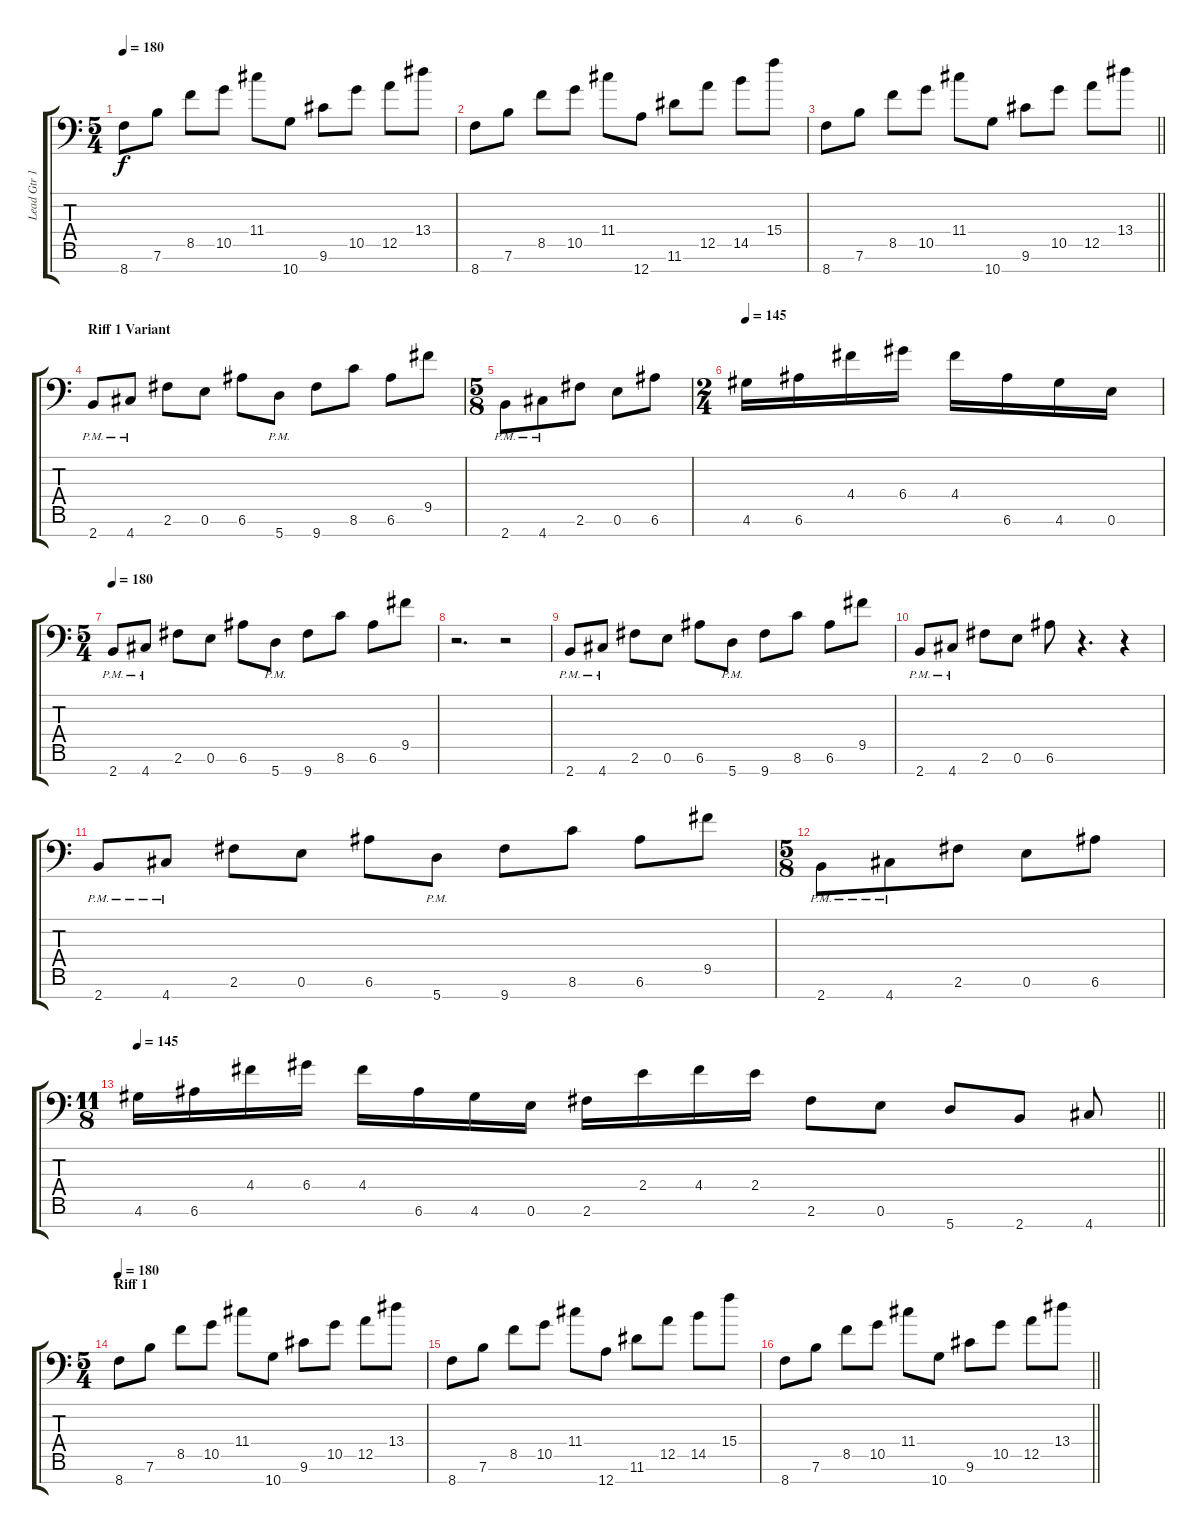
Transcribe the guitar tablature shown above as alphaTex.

\track ("Lead Gtr 1" "Lead Gtr 1") {instrument distortionguitar}
\staff {score tabs}
\tuning (E4 B3 G3 D3 A2 E2 A1) {hide}
\ts (5 4)
\tempo 180
\clef f4
\ks c
8.7.8{dy f} 7.6.8 8.5.8 10.5.8 11.4.8 10.7.8 9.6.8 10.5.8 12.5.8 13.4.8 |
8.7.8 7.6.8 8.5.8 10.5.8 11.4.8 12.7.8 11.6.8 12.5.8 14.5.8 15.4.8 |
\barLineRight lightlight
8.7.8 7.6.8 8.5.8 10.5.8 11.4.8 10.7.8 9.6.8 10.5.8 12.5.8 13.4.8 |
\section ("" "Riff 1 Variant")
2.7{pm}.8 4.7{pm}.8 2.6.8 0.6.8 6.6.8 5.7{pm}.8 9.7.8 8.6.8 6.6.8 9.5.8 |
\ts (5 8)
2.7{pm}.8 4.7{pm}.8 2.6.8 0.6.8 6.6.8 |
\ts (2 4)
\tempo 145
4.6.16 6.6.16 4.4.16 6.4.16 4.4.16 6.6.16 4.6.16 0.6.16 |
\ts (5 4)
\tempo 180
2.7{pm}.8 4.7{pm}.8 2.6.8 0.6.8 6.6.8 5.7{pm}.8 9.7.8 8.6.8 6.6.8 9.5.8 |
r.2{d} r.2 |
2.7{pm}.8 4.7{pm}.8 2.6.8 0.6.8 6.6.8 5.7{pm}.8 9.7.8 8.6.8 6.6.8 9.5.8 |
2.7{pm}.8 4.7{pm}.8 2.6.8 0.6.8 6.6.8 r.4{d} r.4 |
2.7{pm}.8 4.7{pm}.8 2.6.8 0.6.8 6.6.8 5.7{pm}.8 9.7.8 8.6.8 6.6.8 9.5.8 |
\ts (5 8)
2.7{pm}.8 4.7{pm}.8 2.6.8 0.6.8 6.6.8 |
\ts (11 8)
\tempo 145
\barLineRight lightlight
4.6.16 6.6.16 4.4.16 6.4.16 4.4.16 6.6.16 4.6.16 0.6.16 2.6.16 2.4.16 4.4.16 2.4.16 2.6.8 0.6.8 5.7.8 2.7.8 4.7.8 |
\ts (5 4)
\section ("" "Riff 1")
\tempo 180
8.7.8 7.6.8 8.5.8 10.5.8 11.4.8 10.7.8 9.6.8 10.5.8 12.5.8 13.4.8 |
8.7.8 7.6.8 8.5.8 10.5.8 11.4.8 12.7.8 11.6.8 12.5.8 14.5.8 15.4.8 |
\barLineRight lightlight
8.7.8 7.6.8 8.5.8 10.5.8 11.4.8 10.7.8 9.6.8 10.5.8 12.5.8 13.4.8
